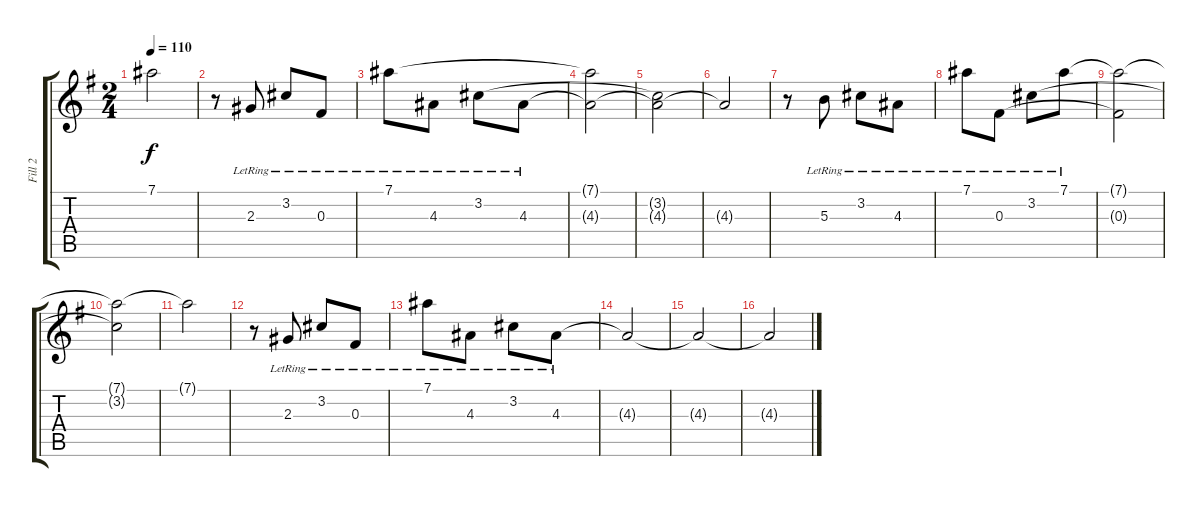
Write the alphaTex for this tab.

\track ("Fill 2" "Fill 2") {instrument acousticguitarsteel}
\staff {score tabs}
\tuning (Eb4 Bb3 Gb3 Db3 Ab2 Eb2) {hide}
\ts (2 4)
\tempo 110
\clef g2
\ks g
7.1{t}.2{dy f} |
r.8 2.3{lr}.8 3.2{lr}.8 0.3{lr}.8 |
7.1{lr}.8 4.3{lr}.8 3.2{lr}.8 4.3{lr}.8 |
(7.1{t} 4.3{t}).2 |
(3.2{t} 4.3{t}).2 |
4.3{t}.2 |
r.8 5.3{lr}.8 3.2{lr}.8 4.3{lr}.8 |
7.1{lr}.8 0.3{lr}.8 3.2{lr}.8 7.1{lr}.8 |
(7.1{t} 0.3{t}).2 |
(7.1{t} 3.2{t}).2 |
7.1{t}.2 |
r.8 2.3{lr}.8 3.2{lr}.8 0.3{lr}.8 |
7.1{lr}.8 4.3{lr}.8 3.2{lr}.8 4.3{lr}.8 |
4.3{t}.2 |
4.3{t}.2 |
4.3{t}.2
